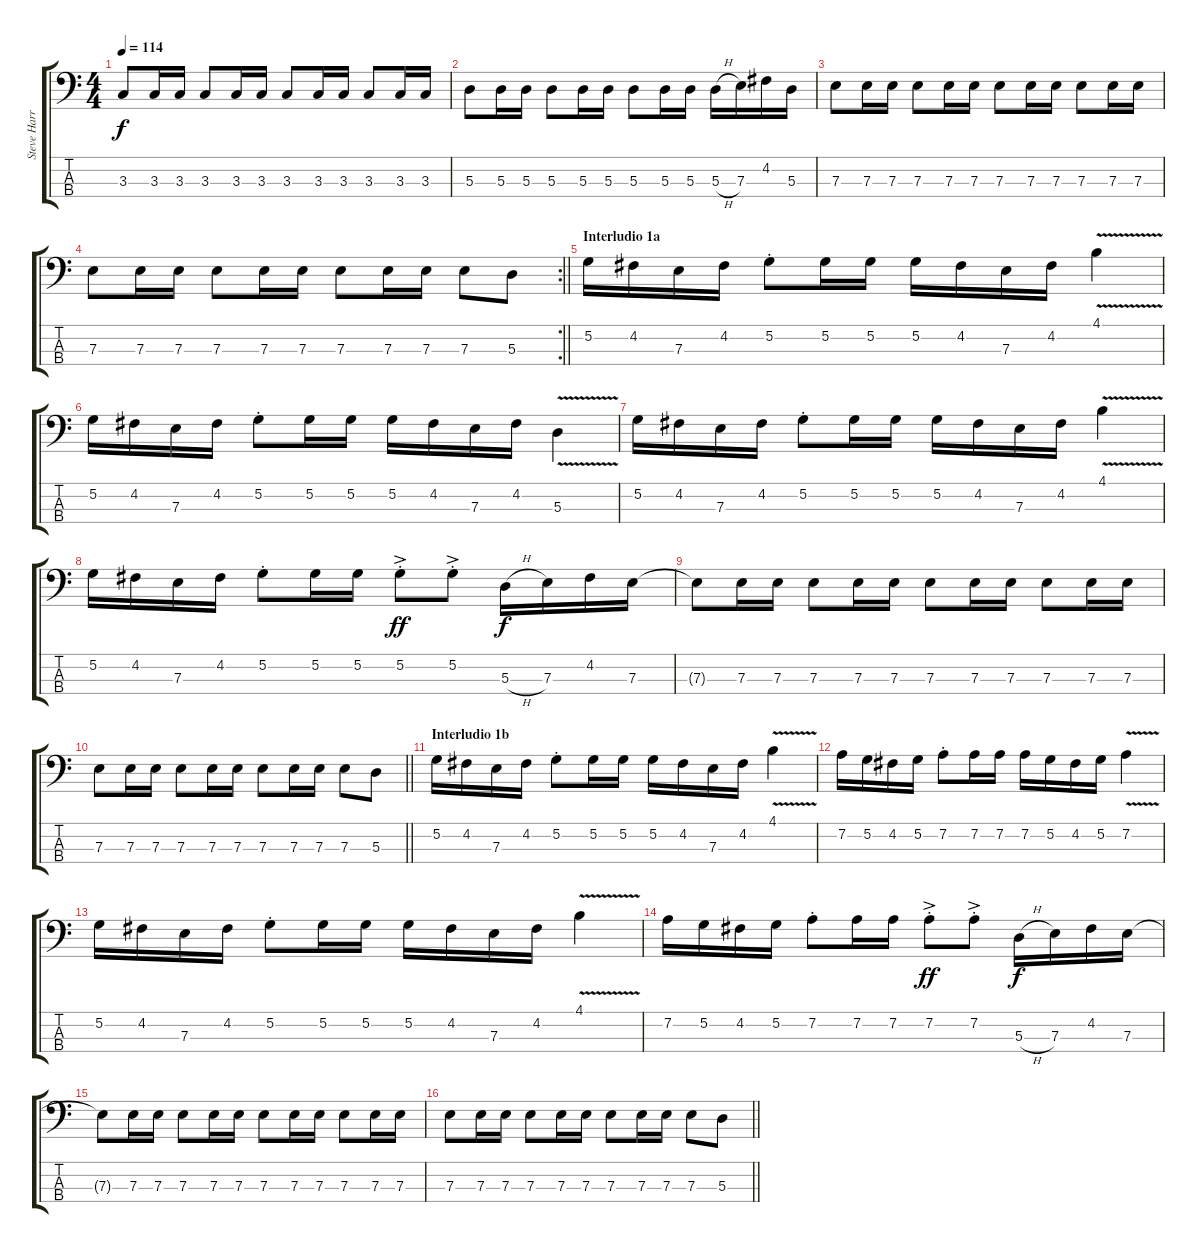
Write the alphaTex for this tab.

\track ("Steve Harris" "Steve Harr") {instrument electricbassfinger}
\staff {score tabs}
\tuning (G2 D2 A1 E1) {hide}
\ts (4 4)
\tempo 114
\clef f4
\ks c
3.3.8{dy f} 3.3.16 3.3.16 3.3.8 3.3.16 3.3.16 3.3.8 3.3.16 3.3.16 3.3.8 3.3.16 3.3.16 |
5.3.8 5.3.16 5.3.16 5.3.8 5.3.16 5.3.16 5.3.8 5.3.16 5.3.16 5.3{h}.16 7.3.16 4.2.16 5.3.16 |
7.3.8 7.3.16 7.3.16 7.3.8 7.3.16 7.3.16 7.3.8 7.3.16 7.3.16 7.3.8 7.3.16 7.3.16 |
\rc 2
\barLineRight lightlight
7.3.8 7.3.16 7.3.16 7.3.8 7.3.16 7.3.16 7.3.8 7.3.16 7.3.16 7.3.8 5.3.8 |
\section ("" "Interludio 1a")
5.2.16 4.2.16 7.3.16 4.2.16 5.2{st}.8 5.2.16 5.2.16 5.2.16 4.2.16 7.3.16 4.2.16 4.1{v}.4 |
5.2.16 4.2.16 7.3.16 4.2.16 5.2{st}.8 5.2.16 5.2.16 5.2.16 4.2.16 7.3.16 4.2.16 5.3{v}.4 |
5.2.16 4.2.16 7.3.16 4.2.16 5.2{st}.8 5.2.16 5.2.16 5.2.16 4.2.16 7.3.16 4.2.16 4.1{v}.4 |
5.2.16 4.2.16 7.3.16 4.2.16 5.2{st}.8 5.2.16 5.2.16 5.2{ac st}.8{dy ff} 5.2{ac st}.8 5.3{h}.16{dy f} 7.3.16 4.2.16 7.3.16 |
7.3{t}.8 7.3.16 7.3.16 7.3.8 7.3.16 7.3.16 7.3.8 7.3.16 7.3.16 7.3.8 7.3.16 7.3.16 |
\barLineRight lightlight
7.3.8 7.3.16 7.3.16 7.3.8 7.3.16 7.3.16 7.3.8 7.3.16 7.3.16 7.3.8 5.3.8 |
\section ("" "Interludio 1b")
5.2.16 4.2.16 7.3.16 4.2.16 5.2{st}.8 5.2.16 5.2.16 5.2.16 4.2.16 7.3.16 4.2.16 4.1{v}.4 |
7.2.16 5.2.16 4.2.16 5.2.16 7.2{st}.8 7.2.16 7.2.16 7.2.16 5.2.16 4.2.16 5.2.16 7.2{v}.4 |
5.2.16 4.2.16 7.3.16 4.2.16 5.2{st}.8 5.2.16 5.2.16 5.2.16 4.2.16 7.3.16 4.2.16 4.1{v}.4 |
7.2.16 5.2.16 4.2.16 5.2.16 7.2{st}.8 7.2.16 7.2.16 7.2{ac st}.8{dy ff} 7.2{ac st}.8 5.3{h}.16{dy f} 7.3.16 4.2.16 7.3.16 |
7.3{t}.8 7.3.16 7.3.16 7.3.8 7.3.16 7.3.16 7.3.8 7.3.16 7.3.16 7.3.8 7.3.16 7.3.16 |
\barLineRight lightlight
7.3.8 7.3.16 7.3.16 7.3.8 7.3.16 7.3.16 7.3.8 7.3.16 7.3.16 7.3.8 5.3.8
